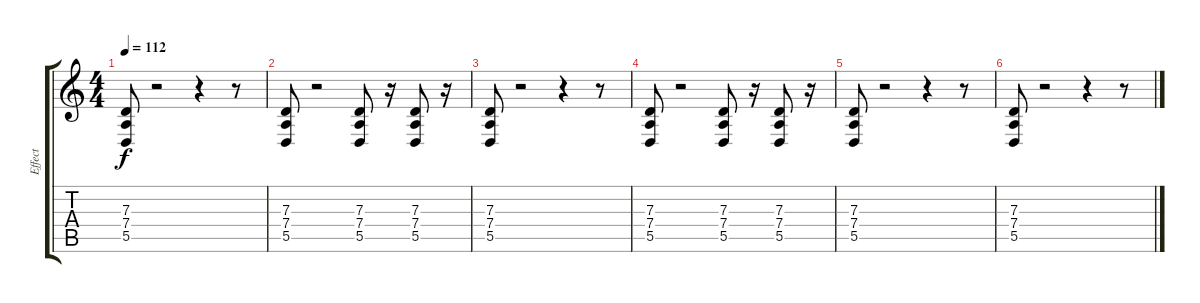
\track ("Effect" "Effect") {instrument lead1square}
\staff {score tabs}
\tuning (E4 B3 G3 D3 A2 E2) {hide}
\ts (4 4)
\tempo 112
\clef g2
\ks c
(7.3 7.4 5.5).8{dy f} r.2 r.4 r.8 |
(7.3 7.4 5.5).8 r.2 (7.3 7.4 5.5).8 r.16 (7.3 7.4 5.5).8 r.16 |
(7.3 7.4 5.5).8 r.2 r.4 r.8 |
(7.3 7.4 5.5).8 r.2 (7.3 7.4 5.5).8 r.16 (7.3 7.4 5.5).8 r.16 |
(7.3 7.4 5.5).8 r.2 r.4 r.8 |
(7.3 7.4 5.5).8 r.2 r.4 r.8
